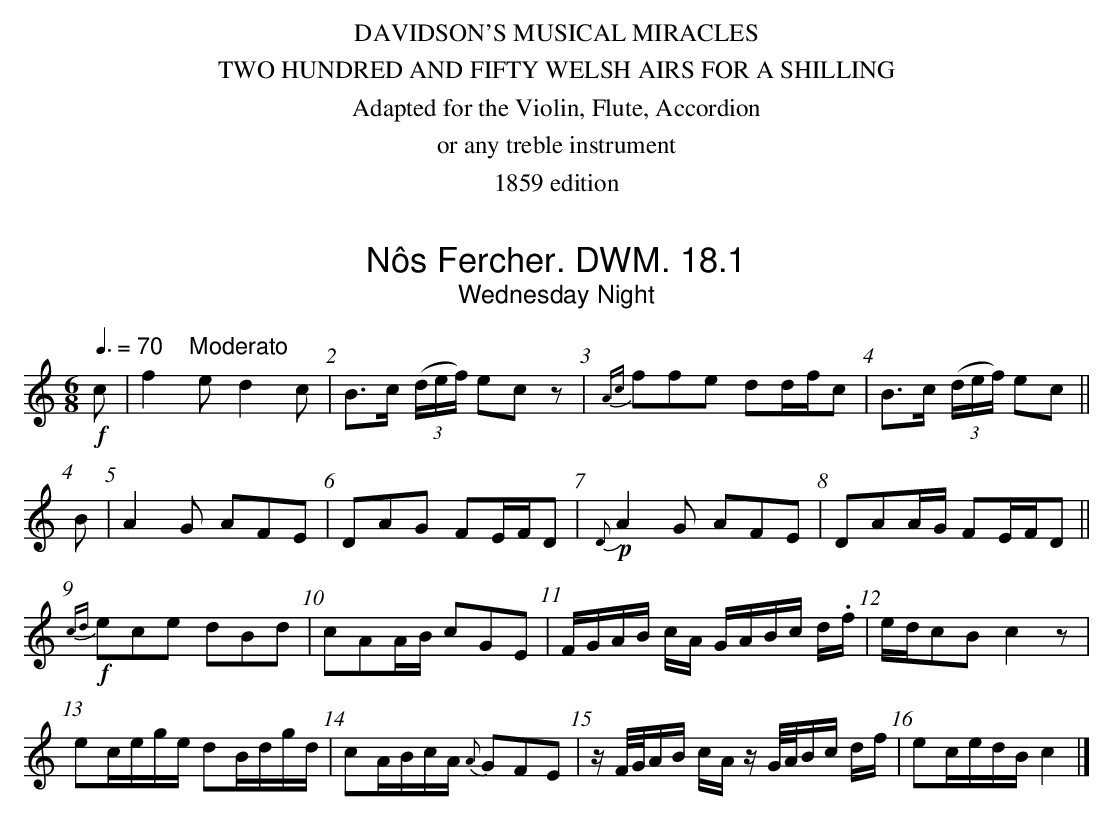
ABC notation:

X:1
T:N\^os Fercher. DWM. 18.1
T:Wednesday Night
M:6/8
L:1/8
Q:3/8=70 "    Moderato"
K:C
!f!c|f2e d2c|B>c ((3d/e/f/) ecz|{Ac}ffe dd/f/c|B>c ((3d/e/f/) ec||
B|A2G AFE|DAG FE/F/D|{D}!p!A2G AFE|DAA/G/ FE/F/D||
!f!{cd}ece dBd|cAA/B/ cGE|F/G/A/B/ c/A/ G/A/B/c/ d/.f/|\\
e/d/cB c2z|
ec/e/g/e/ dB/d/g/d/|cA/B/c/A/ {A}GFE|\\
z/F//G//A/B/  c/A/ z/G//A//B/c/ d/f/|ec/e/d/B/ c2|]
